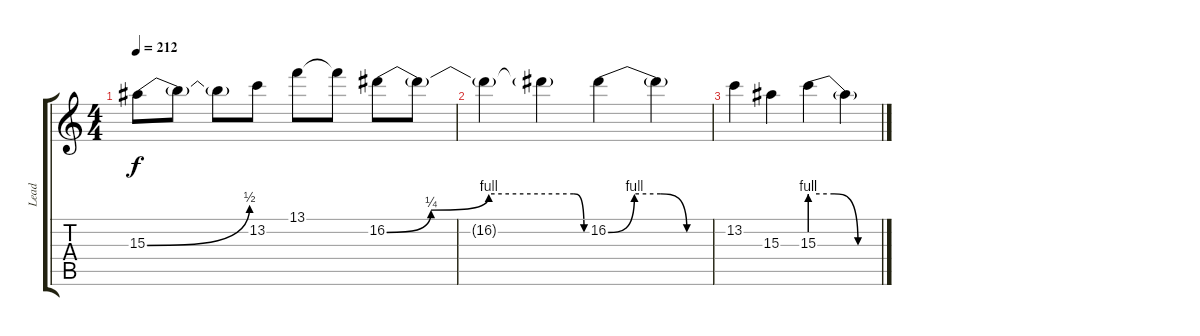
\track ("Lead" "Lead") {instrument overdrivenguitar}
\staff {score tabs}
\tuning (E4 B3 G3 D3 A2 E2) {hide}
\ts (4 4)
\tempo 212
\clef g2
\ks c
15.3{be (bend 0 0 60 2)}.8{dy f} 15.3{t}.8 15.3{t}.8 13.2.8 13.1.8 13.1{t}.8 16.2{be (custom 0 0 13 1 30 4 55 4 58 0 60 0)}.8 16.2{t}.8 |
16.2{t}.4 16.2{t}.4 16.2{be (custom 0 0 15 4 30 4 45 0 60 0)}.4 16.2{t}.4 |
13.2.4 15.3.4 15.3{be (custom 0 4 20 4 40 0 60 0)}.4 15.3{t}.4
